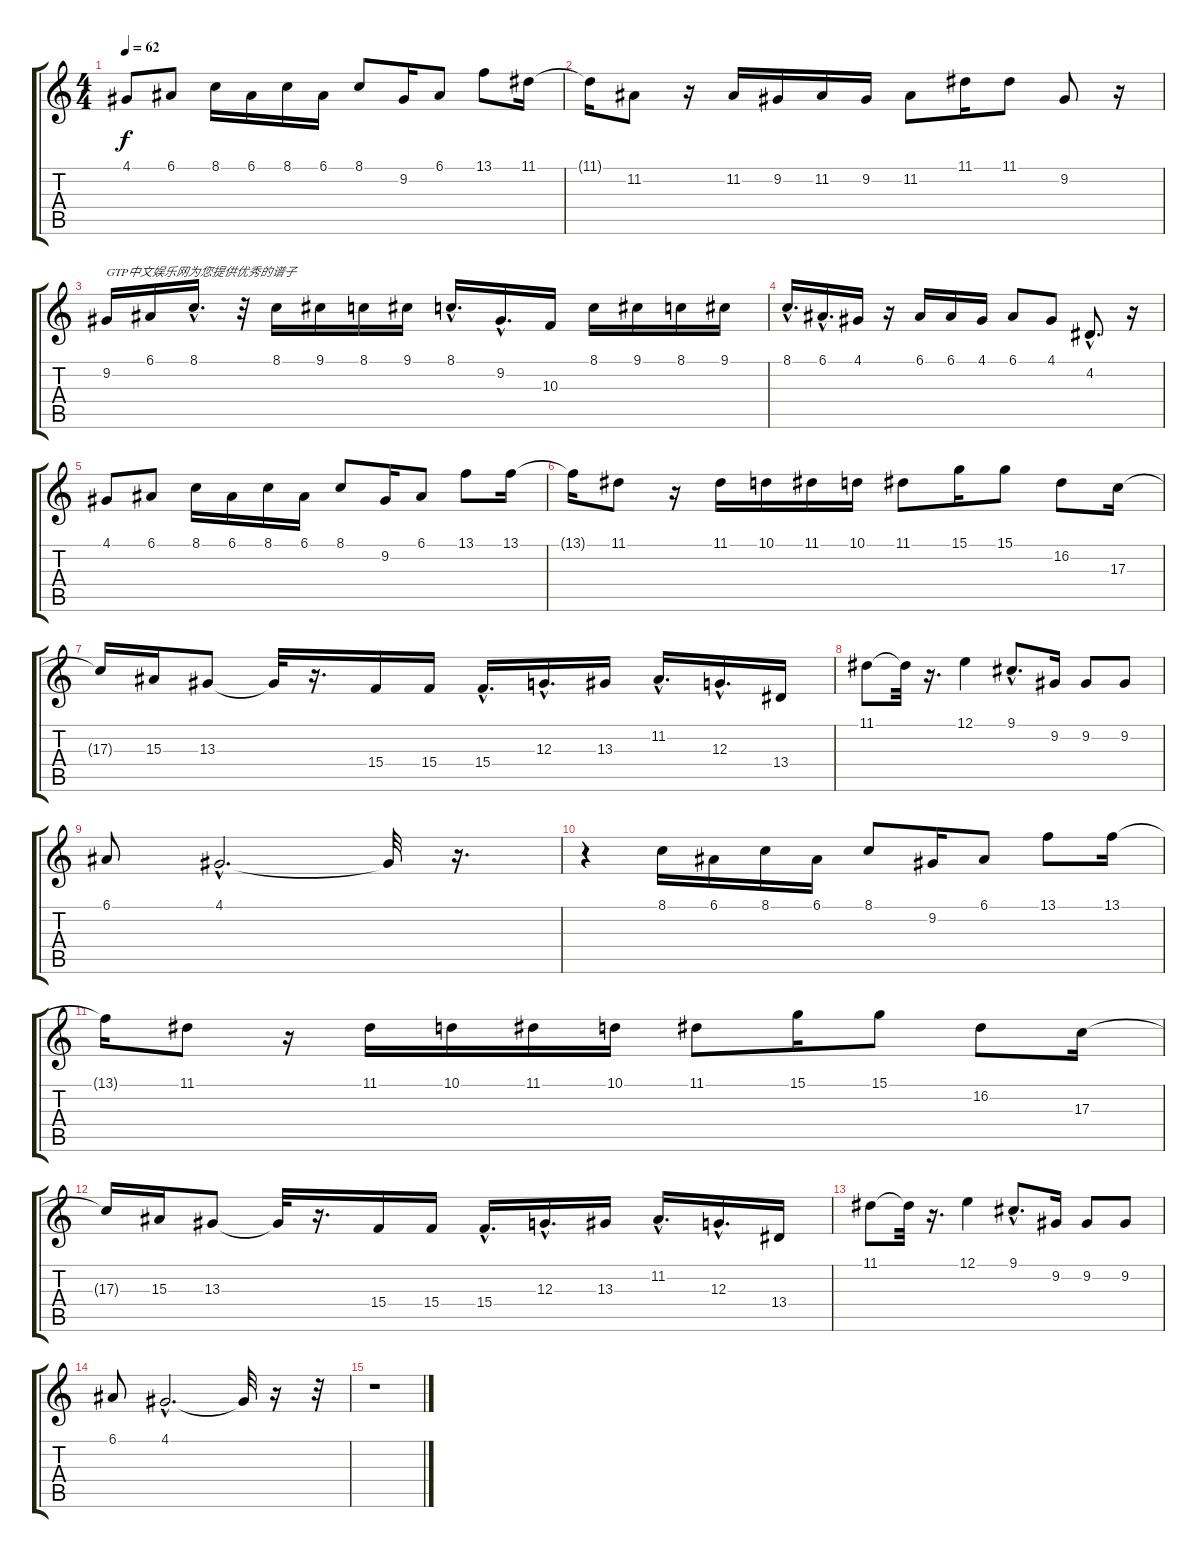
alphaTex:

\track "" {instrument voiceoohs}
\staff {score tabs}
\tuning (E4 B3 G3 D3 A2 E2) {hide}
\ts (4 4)
\tempo 62
\clef g2
\ks c
4.1.8{dy f instrument voiceoohs} 6.1.8 8.1.16 6.1.16 8.1.16 6.1.16 8.1.8 9.2.16 6.1.8 13.1.8 11.1.16 |
11.1{t}.16 11.2.8 r.16 11.2.16 9.2.16 11.2.16 9.2.16 11.2.8 11.1.16 11.1.8 9.2.8 r.16 |
9.2.16{txt "GTP中文娱乐网为您提供优秀的谱子"} 6.1.16 8.1{hac}.16{d} r.32 8.1.16 9.1.16 8.1.16 9.1.16 8.1{hac}.16{d} 9.2{hac}.16{d} 10.3.16 8.1.16 9.1.16 8.1.16 9.1.16 |
8.1{hac}.16{d} 6.1{hac}.16{d} 4.1.16 r.16 6.1.16 6.1.16 4.1.16 6.1.8 4.1.8 4.2{hac}.8{d} r.16 |
4.1.8 6.1.8 8.1.16 6.1.16 8.1.16 6.1.16 8.1.8 9.2.16 6.1.8 13.1.8 13.1.16 |
13.1{t}.16 11.1.8 r.16 11.1.16 10.1.16 11.1.16 10.1.16 11.1.8 15.1.16 15.1.8 16.2.8 17.3.16 |
17.3{t}.16 15.3.16 13.3.8 13.3{t}.32 r.16{d} 15.4.16 15.4.16 15.4{hac}.16{d} 12.3{hac}.16{d} 13.3.16 11.2{hac}.16{d} 12.3{hac}.16{d} 13.4.16 |
11.1.8 11.1{t}.32 r.16{d} 12.1.4 9.1{hac}.8{d} 9.2.16 9.2.8 9.2.8 |
6.1.8 4.1{hac}.2{d} 4.1{t}.32 r.16{d} |
r.4 8.1.16 6.1.16 8.1.16 6.1.16 8.1.8 9.2.16 6.1.8 13.1.8 13.1.16 |
13.1{t}.16 11.1.8 r.16 11.1.16 10.1.16 11.1.16 10.1.16 11.1.8 15.1.16 15.1.8 16.2.8 17.3.16 |
17.3{t}.16 15.3.16 13.3.8 13.3{t}.32 r.16{d} 15.4.16 15.4.16 15.4{hac}.16{d} 12.3{hac}.16{d} 13.3.16 11.2{hac}.16{d} 12.3{hac}.16{d} 13.4.16 |
11.1.8 11.1{t}.32 r.16{d} 12.1.4 9.1{hac}.8{d} 9.2.16 9.2.8 9.2.8 |
6.1.8 4.1{hac}.2{d} 4.1{t}.32 r.16 r.32 |
r.1
